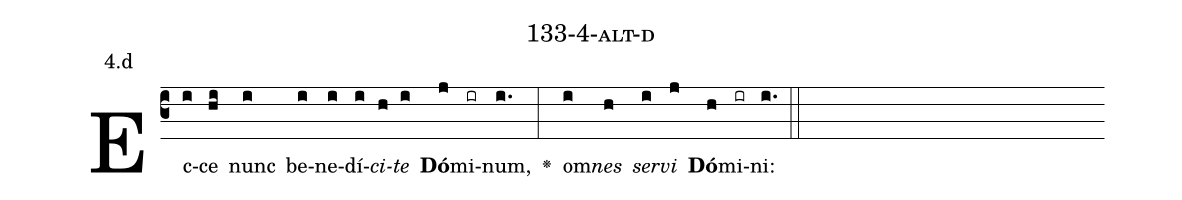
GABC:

name: 133-4-alt-d;
annotation: 4.d;
%%
(c3)Ec(i)ce(hi) nunc(i) be(i)ne(i)dí(i)<i>ci</i>(h)<i>te</i>(i) <b>Dó</b>(j)mi(ir)num,(i.) <v>\greheightstar</v>(:) om(i)<i>nes</i>(h) <i>ser</i>(i)<i>vi</i>(j) <b>Dó</b>(h)mi(ir)ni:(i.) (::)


%E(i) u(h) o(i) u(j) a(h) e.(i.) (::)
